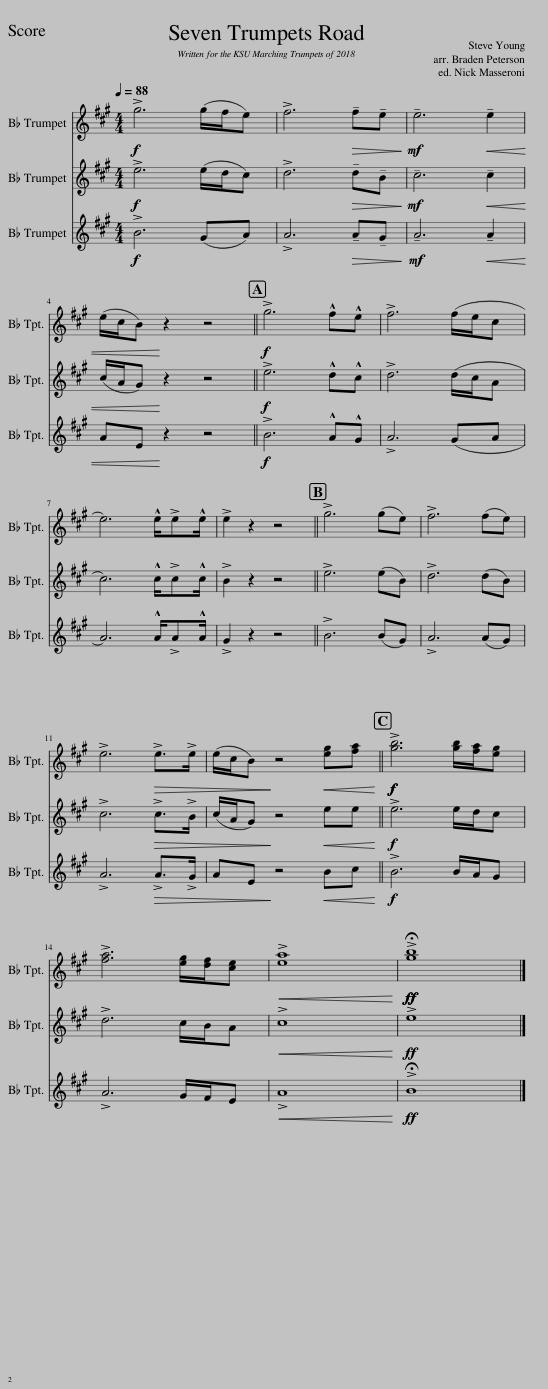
X:1
%%score 1 2 3
L:1/8
Q:1/4=88
M:4/4
I:linebreak $
K:none
V:1 treble transpose=-2
V:2 treble transpose=-2
V:3 treble transpose=-2
V:1
[K:A]!f! !>!g6 (g/f/e) | !>!f6!>(! !tenuto!f!tenuto!e!>)! |!mf! !tenuto!e6!<(! !tenuto!e2 |$ (e/c/B)!<)! z2 z4 ||!f! !>!g6 !^!f!^!e | %5
 !>!f6 (f/e/c |$ e6) !^!e/!>!e!^!e/ | !>!e2 z2 z4 || !>!g6 (ge) | !>!f6 (fe) |$ %10
 !>!e6!>(! !>!e>!>!e | (e/c/B)!>)! z4!<(! [eg][fa]!<)! ||!f!!f! !>![gb]6 [gb]/[fa]/[eg] |$ !>![fa]6 [eg]/[df]/[ce] |!<(! !>![ea]8!<)! | %15
!ff!!ff! !>!!fermata![gb]8 |] %16
V:2
[K:A]!f! !>!e6 (e/d/c) | !>!d6!>(! !tenuto!d!tenuto!B!>)! |!mf! !tenuto!c6!<(! !tenuto!c2 |$ (c/A/G)!<)! z2 z4 ||!f! !>!e6 !^!d!^!c | %5
 !>!d6 (d/c/A |$ c6) !^!c/!>!c!^!c/ | !>!B2 z2 z4 || !>!e6 (eB) | !>!d6 (dB) |$ %10
 !>!c6!>(! !>!c>!>!B | (c/A/G)!>)! z4!<(! ee!<)! ||!f! !>!e6 e/d/c |$ !>!d6 c/B/A |!<(! !>!c8!<)! | %15
!ff! !>!e8 |] %16
V:3
[K:A]!f! !>!B6 (GA) | !>!A6!>(! !tenuto!A!tenuto!G!>)! |!mf! !tenuto!A6!<(! !tenuto!A2 |$ AE!<)! z2 z4 ||!f! !>!B6 !^!A!^!G | %5
 !>!A6 (GA |$ A6) !^!A/!>!A!^!A/ | !>!G2 z2 z4 || !>!B6 (BG) | !>!A6 (AG) |$ %10
 !>!A6!>(! !>!A>!>!G | AE!>)! z4!<(! Bc!<)! ||!f! !>!B6 B/A/G |$ !>!A6 G/F/E |!<(! !>!A8!<)! | %15
!ff! !>!!fermata!B8 |] %16
